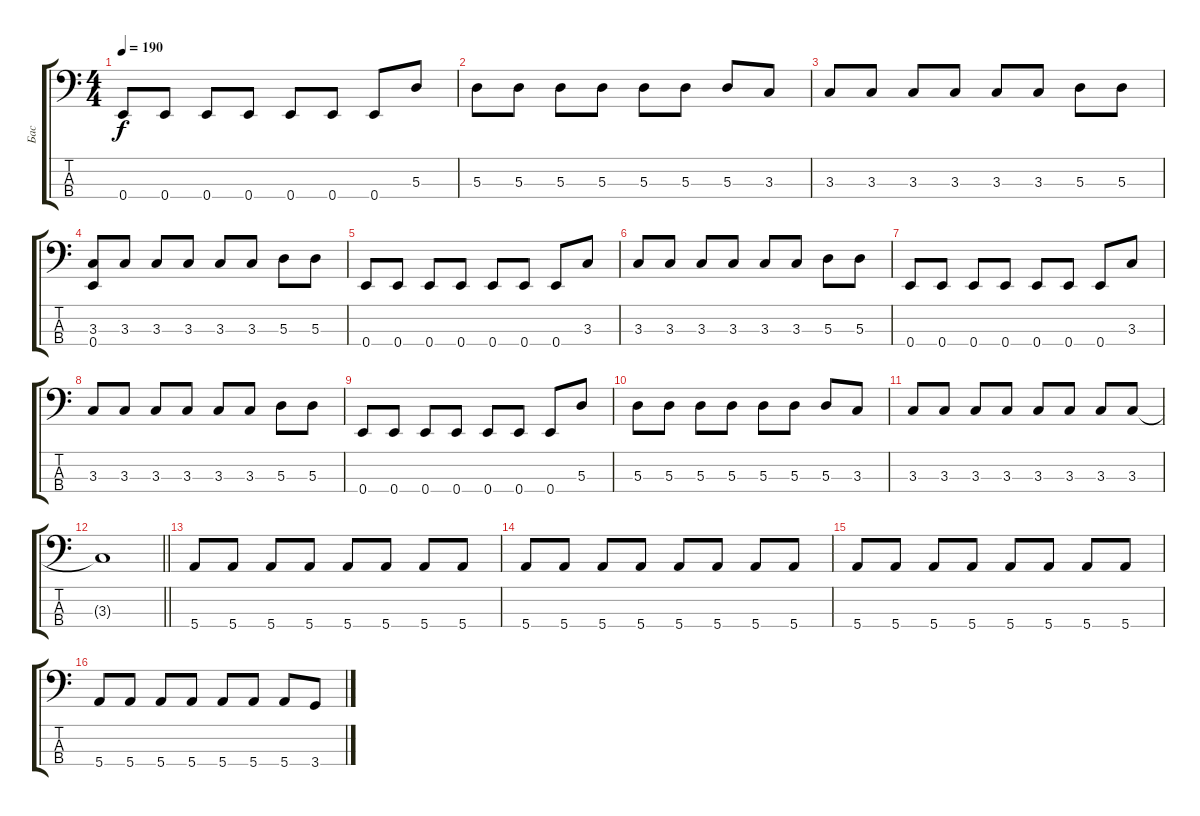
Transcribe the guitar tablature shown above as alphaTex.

\track ("Бас" "Бас") {instrument electricbassfinger}
\staff {score tabs}
\tuning (G2 D2 A1 E1) {hide}
\ts (4 4)
\tempo 190
\clef f4
\ks c
0.4.8{dy f} 0.4.8 0.4.8 0.4.8 0.4.8 0.4.8 0.4.8 5.3.8 |
5.3.8 5.3.8 5.3.8 5.3.8 5.3.8 5.3.8 5.3.8 3.3.8 |
3.3.8 3.3.8 3.3.8 3.3.8 3.3.8 3.3.8 5.3.8 5.3.8 |
(3.3 0.4).8 3.3.8 3.3.8 3.3.8 3.3.8 3.3.8 5.3.8 5.3.8 |
0.4.8 0.4.8 0.4.8 0.4.8 0.4.8 0.4.8 0.4.8 3.3.8 |
3.3.8 3.3.8 3.3.8 3.3.8 3.3.8 3.3.8 5.3.8 5.3.8 |
0.4.8 0.4.8 0.4.8 0.4.8 0.4.8 0.4.8 0.4.8 3.3.8 |
3.3.8 3.3.8 3.3.8 3.3.8 3.3.8 3.3.8 5.3.8 5.3.8 |
0.4.8 0.4.8 0.4.8 0.4.8 0.4.8 0.4.8 0.4.8 5.3.8 |
5.3.8 5.3.8 5.3.8 5.3.8 5.3.8 5.3.8 5.3.8 3.3.8 |
3.3.8 3.3.8 3.3.8 3.3.8 3.3.8 3.3.8 3.3.8 3.3.8 |
\barLineRight lightlight
3.3{t}.1 |
5.4.8 5.4.8 5.4.8 5.4.8 5.4.8 5.4.8 5.4.8 5.4.8 |
5.4.8 5.4.8 5.4.8 5.4.8 5.4.8 5.4.8 5.4.8 5.4.8 |
5.4.8 5.4.8 5.4.8 5.4.8 5.4.8 5.4.8 5.4.8 5.4.8 |
5.4.8 5.4.8 5.4.8 5.4.8 5.4.8 5.4.8 5.4.8 3.4.8
